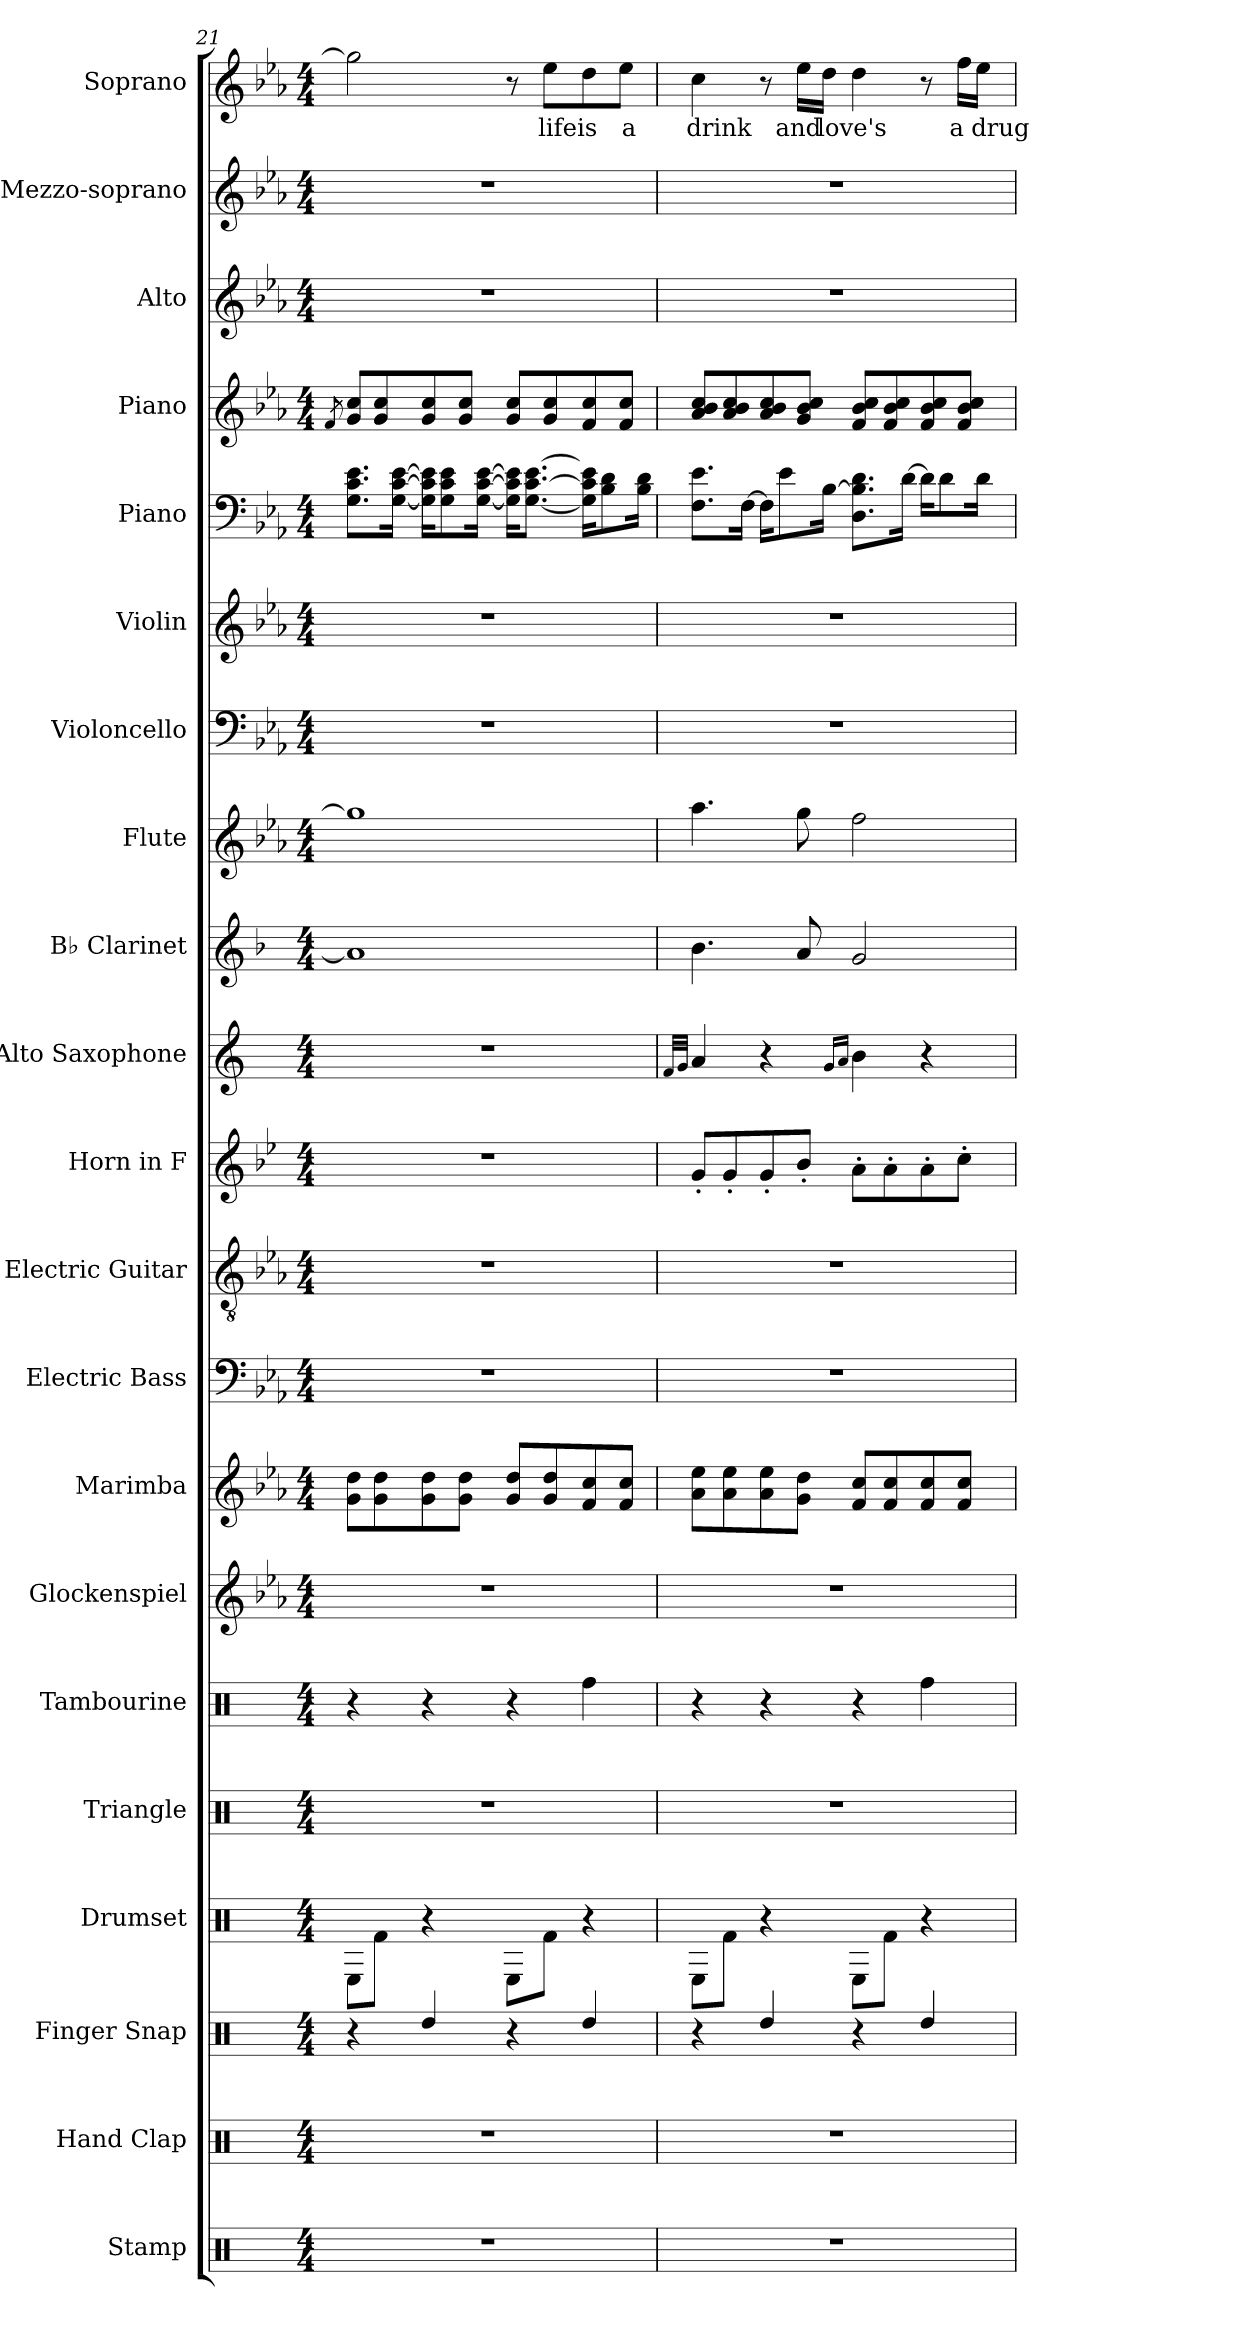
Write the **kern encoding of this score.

**kern	**kern	**kern	**kern	**kern	**kern	**kern	**kern	**kern	**kern	**kern	**kern	**dynam	**kern	**kern	**kern	**kern	**kern	**kern	**kern	**kern	**kern	**text
*part21	*part20	*part19	*part18	*part17	*part16	*part15	*part14	*part13	*part12	*part11	*part10	*part10	*part9	*part8	*part7	*part6	*part5	*part4	*part3	*part2	*part1	*part1
*staff21	*staff20	*staff19	*staff18	*staff17	*staff16	*staff15	*staff14	*staff13	*staff12	*staff11	*staff10	*staff10	*staff9	*staff8	*staff7	*staff6	*staff5	*staff4	*staff3	*staff2	*staff1	*staff1
*I"Stamp	*I"Hand Clap	*I"Finger Snap	*I"Drumset	*I"Triangle	*I"Tambourine	*I"Glockenspiel	*I"Marimba	*I"Electric Bass	*I"Electric Guitar	*I"Horn in F	*I"Alto Saxophone	*	*I"B♭ Clarinet	*I"Flute	*I"Violoncello	*I"Violin	*I"Piano	*I"Piano	*I"Alto	*I"Mezzo-soprano	*I"Soprano	*
*I'Sta.	*I'Hd. Clp.	*I'Fi. Sna.	*I'D. Set	*I'Trgl.	*I'Tamb.	*I'Glock.	*I'Mrm.	*I'El. B.	*I'El. Guit.	*	*I'A. Sax.	*	*I'B♭ Cl.	*I'Fl.	*I'Vc.	*I'Vln.	*I'Pno.	*I'Pno.	*I'A.	*I'Mzs.	*I'S.	*
!!LO:PB:g=z
*clefX	*clefX	*clefX	*clefX	*clefX	*clefX	*clefG2	*clefG2	*clefF4	*clefGv2	*clefG2	*clefG2	*	*clefG2	*clefG2	*clefF4	*clefG2	*clefF4	*clefG2	*clefG2	*clefG2	*clefG2	*
*	*	*	*	*	*	*ITrd-14c-24	*	*ITrd7c12	*	*ITrd4c7	*ITrd5c9	*	*ITrd1c2	*	*	*	*	*	*	*	*	*
*k[]	*k[]	*k[]	*k[]	*k[]	*k[]	*k[b-e-a-]	*k[b-e-a-]	*k[b-e-a-]	*k[b-e-a-]	*k[b-e-a-]	*k[b-e-a-]	*	*k[b-e-a-]	*k[b-e-a-]	*k[b-e-a-]	*k[b-e-a-]	*k[b-e-a-]	*k[b-e-a-]	*k[b-e-a-]	*k[b-e-a-]	*k[b-e-a-]	*
*M4/4	*M4/4	*M4/4	*M4/4	*M4/4	*M4/4	*M4/4	*M4/4	*M4/4	*M4/4	*M4/4	*M4/4	*	*M4/4	*M4/4	*M4/4	*M4/4	*M4/4	*M4/4	*M4/4	*M4/4	*M4/4	*
=21	=21	=21	=21	=21	=21	=21	=21	=21	=21	=21	=21	=21	=21	=21	=21	=21	=21	=21	=21	=21	=21	=21
.	.	.	.	.	.	.	.	.	.	.	.	.	.	.	.	.	.	8qf/	.	.	.	.
1r	1r	4r	8RE\L	1r	4r	1r	8g\ 8dd\L	1r	1r	1r	1r	.	1g]	1gg]	1r	1r	8.G\ 8.c\ 8.e-\L	8g/ 8cc/L	1r	1r	2gg\]	.
.	.	.	8Rf\J	.	.	.	8g\ 8dd\	.	.	.	.	.	.	.	.	.	.	8g/ 8cc/	.	.	.	.
.	.	.	.	.	.	.	.	.	.	.	.	.	.	.	.	.	[16G\ [16c\ [16e-\Jk	.	.	.	.	.
.	.	4Rdd/	4r	.	4r	.	8g\ 8dd\	.	.	.	.	.	.	.	.	.	16G\] 16c\] 16e-\]KL	8g/ 8cc/	.	.	.	.
.	.	.	.	.	.	.	.	.	.	.	.	.	.	.	.	.	8G\ 8c\ 8e-\	.	.	.	.	.
.	.	.	.	.	.	.	8g\ 8dd\J	.	.	.	.	.	.	.	.	.	.	8g/ 8cc/J	.	.	.	.
.	.	.	.	.	.	.	.	.	.	.	.	.	.	.	.	.	[16G\ [16c\ [16e-\Jk	.	.	.	.	.
.	.	4r	8RE\L	.	4r	.	8g/ 8dd/L	.	.	.	.	.	.	.	.	.	16G\] 16c\] 16e-\]KL	8g/ 8cc/L	.	.	8r	.
.	.	.	.	.	.	.	.	.	.	.	.	.	.	.	.	.	[8.G\ [8.c\ [8.e-\J	.	.	.	.	.
!	!	!	!	!	!	!	!	!	!	!	!	!	!	!	!	!	!	!	!	!	!	!LO:LY:b
.	.	.	8Rf\J	.	.	.	8g/ 8dd/	.	.	.	.	.	.	.	.	.	.	8g/ 8cc/	.	.	8ee-\L	life
!	!	!	!	!	!	!	!	!	!	!	!	!	!	!	!	!	!	!	!	!	!	!LO:LY:b
.	.	4Rdd/	4r	.	4Rff\	.	8f/ 8cc/	.	.	.	.	.	.	.	.	.	16G\] 16c\] 16e-\]KL	8f/ 8cc/	.	.	8dd\	is
.	.	.	.	.	.	.	.	.	.	.	.	.	.	.	.	.	8B-\ 8d\	.	.	.	.	.
!	!	!	!	!	!	!	!	!	!	!	!	!	!	!	!	!	!	!	!	!	!	!LO:LY:b
.	.	.	.	.	.	.	8f/ 8cc/J	.	.	.	.	.	.	.	.	.	.	8f/ 8cc/J	.	.	8ee-\J	a
.	.	.	.	.	.	.	.	.	.	.	.	.	.	.	.	.	16B-\ 16d\Jk	.	.	.	.	.
=22	=22	=22	=22	=22	=22	=22	=22	=22	=22	=22	=22	=22	=22	=22	=22	=22	=22	=22	=22	=22	=22	=22
.	.	.	.	.	.	.	.	.	.	.	32qA-/LLL	.	.	.	.	.	.	.	.	.	.	.
.	.	.	.	.	.	.	.	.	.	.	32qB-/JJJ	.	.	.	.	.	.	.	.	.	.	.
!	!	!	!	!	!	!	!	!	!	!	!	!LO:DY:b	!	!	!	!	!	!	!	!	!	!LO:LY:b
!	!	!	!	!	!	!	!	!	!	!	!	!LO:DY:n=1:b	!	!	!	!	!	!	!	!	!	!
1r	1r	4r	8RE\L	1r	4r	1r	8a-\ 8ee-\L	1r	1r	8c'/L	4c/	mf mf	4.a-\	4.aa-\	1r	1r	8.F\ 8.e-\L	8a-/ 8b-/ 8cc/L	1r	1r	4cc\	drink
.	.	.	8Rf\J	.	.	.	8a-\ 8ee-\	.	.	8c'/	.	.	.	.	.	.	.	8a-/ 8b-/ 8cc/	.	.	.	.
.	.	.	.	.	.	.	.	.	.	.	.	.	.	.	.	.	[16F\Jk	.	.	.	.	.
.	.	4Rdd/	4r	.	4r	.	8a-\ 8ee-\	.	.	8c'/	4r	.	.	.	.	.	16F\KL]	8a-/ 8b-/ 8cc/	.	.	8r	.
.	.	.	.	.	.	.	.	.	.	.	.	.	.	.	.	.	8e-\	.	.	.	.	.
!	!	!	!	!	!	!	!	!	!	!	!	!	!	!	!	!	!	!	!	!	!	!LO:LY:b
.	.	.	.	.	.	.	8g\ 8dd\J	.	.	8e-'/J	.	.	8g/	8gg\	.	.	.	8g/ 8b-/ 8cc/J	.	.	16ee-\LL	and
!	!	!	!	!	!	!	!	!	!	!	!	!	!	!	!	!	!	!	!	!	!	!LO:LY:b
.	.	.	.	.	.	.	.	.	.	.	.	.	.	.	.	.	[16B-\Jk	.	.	.	16dd\JJ	love's
.	.	.	.	.	.	.	.	.	.	.	16qB-/LL	.	.	.	.	.	.	.	.	.	.	.
.	.	.	.	.	.	.	.	.	.	.	16qc/JJ	.	.	.	.	.	.	.	.	.	.	.
.	.	4r	8RE\L	.	4r	.	8f/ 8cc/L	.	.	8d'\L	4d\	.	2f/	2ff\	.	.	8.D\ 8.B-\] 8.d\L	8f/ 8b-/ 8cc/L	.	.	4dd\	.
.	.	.	8Rf\J	.	.	.	8f/ 8cc/	.	.	8d'\	.	.	.	.	.	.	.	8f/ 8b-/ 8cc/	.	.	.	.
.	.	.	.	.	.	.	.	.	.	.	.	.	.	.	.	.	[16d\Jk	.	.	.	.	.
.	.	4Rdd/	4r	.	4Rff\	.	8f/ 8cc/	.	.	8d'\	4r	.	.	.	.	.	16d\KL]	8f/ 8b-/ 8cc/	.	.	8r	.
.	.	.	.	.	.	.	.	.	.	.	.	.	.	.	.	.	8d\	.	.	.	.	.
!	!	!	!	!	!	!	!	!	!	!	!	!	!	!	!	!	!	!	!	!	!	!LO:LY:b
.	.	.	.	.	.	.	8f/ 8cc/J	.	.	8f'\J	.	.	.	.	.	.	.	8f/ 8b-/ 8cc/J	.	.	16ff\LL	a
!	!	!	!	!	!	!	!	!	!	!	!	!	!	!	!	!	!	!	!	!	!	!LO:LY:b
.	.	.	.	.	.	.	.	.	.	.	.	.	.	.	.	.	16d\Jk	.	.	.	16ee-\JJ	drug
=	=	=	=	=	=	=	=	=	=	=	=	=	=	=	=	=	=	=	=	=	=	=
*-	*-	*-	*-	*-	*-	*-	*-	*-	*-	*-	*-	*-	*-	*-	*-	*-	*-	*-	*-	*-	*-	*-
